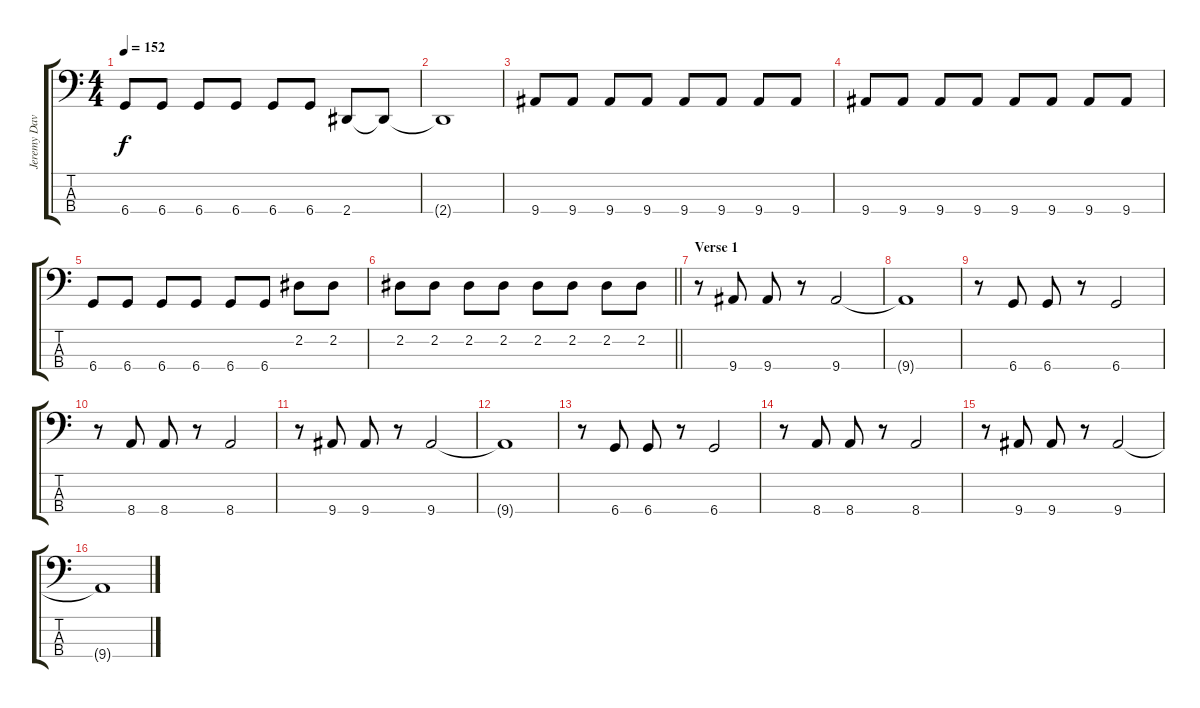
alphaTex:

\track ("Jeremy Davis - Bass" "Jeremy Dav") {instrument electricbasspick}
\staff {score tabs}
\tuning (Gb2 Db2 Ab1 Db1) {hide}
\ts (4 4)
\tempo 152
\clef f4
\ks c
6.4.8{dy f} 6.4.8 6.4.8 6.4.8 6.4.8 6.4.8 2.4.8 2.4{t}.8 |
2.4{t}.1 |
9.4.8 9.4.8 9.4.8 9.4.8 9.4.8 9.4.8 9.4.8 9.4.8 |
9.4.8 9.4.8 9.4.8 9.4.8 9.4.8 9.4.8 9.4.8 9.4.8 |
6.4.8 6.4.8 6.4.8 6.4.8 6.4.8 6.4.8 2.2.8 2.2.8 |
\barLineRight lightlight
2.2.8 2.2.8 2.2.8 2.2.8 2.2.8 2.2.8 2.2.8 2.2.8 |
\section ("" "Verse 1")
r.8 9.4.8 9.4.8 r.8 9.4.2 |
9.4{t}.1 |
r.8 6.4.8 6.4.8 r.8 6.4.2 |
r.8 8.4.8 8.4.8 r.8 8.4.2 |
r.8 9.4.8 9.4.8 r.8 9.4.2 |
9.4{t}.1 |
r.8 6.4.8 6.4.8 r.8 6.4.2 |
r.8 8.4.8 8.4.8 r.8 8.4.2 |
r.8 9.4.8 9.4.8 r.8 9.4.2 |
9.4{t}.1
